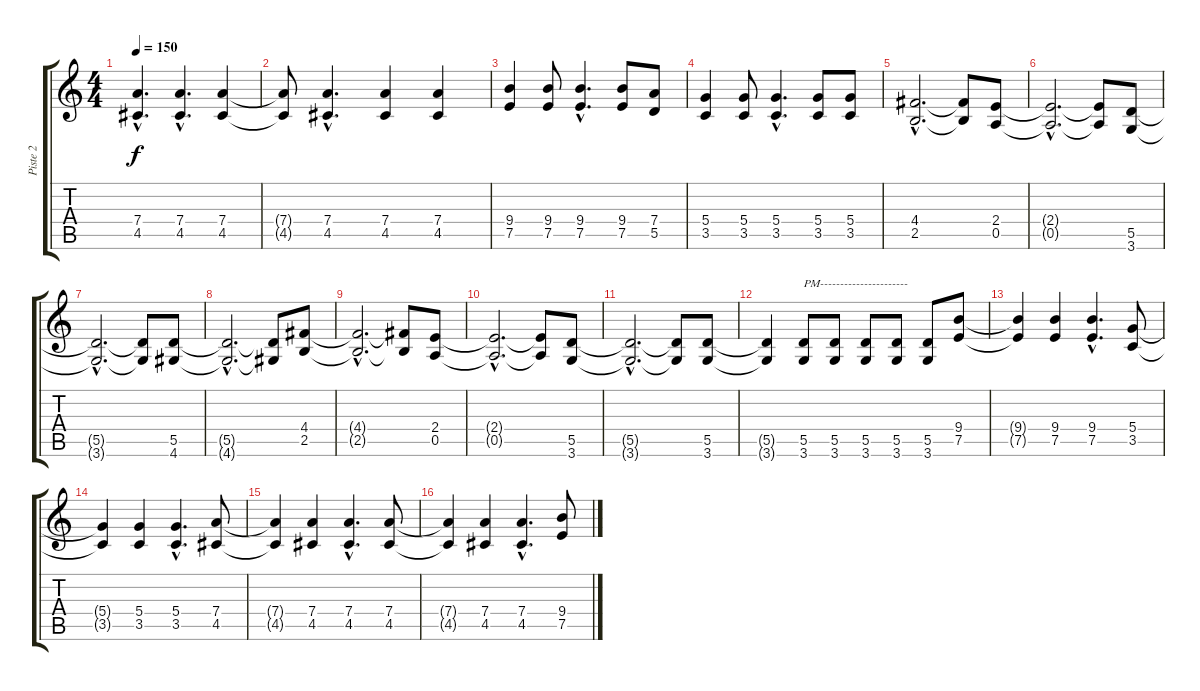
\track ("Piste 2" "Piste 2") {instrument overdrivenguitar}
\staff {score tabs}
\tuning (E4 B3 G3 D3 A2 E2) {hide}
\ts (4 4)
\tempo 150
\clef g2
\ks c
(7.4{hac} 4.5{hac}).4{d dy f} (7.4{hac} 4.5{hac}).4{d} (7.4 4.5).4 |
(7.4{t} 4.5{t}).8 (7.4{hac} 4.5{hac}).4{d} (7.4 4.5).4 (7.4 4.5).4 |
(9.4 7.5).4 (9.4 7.5).8 (9.4{hac} 7.5{hac}).4{d} (9.4 7.5).8 (7.4 5.5).8 |
(5.4 3.5).4 (5.4 3.5).8 (5.4{hac} 3.5{hac}).4{d} (5.4 3.5).8 (5.4 3.5).8 |
(4.4{hac} 2.5{hac}).2{d} (4.4{t} 2.5{t}).8 (2.4 0.5).8 |
(2.4{hac t} 0.5{hac t}).2{d} (2.4{t} 0.5{t}).8 (5.5 3.6).8 |
(5.5{hac t} 3.6{hac t}).2{d} (5.5{t} 3.6{t}).8 (5.5 4.6).8 |
(5.5{hac t} 4.6{hac t}).2{d} (5.5{t} 4.6{t}).8 (4.4 2.5).8 |
(4.4{hac t} 2.5{hac t}).2{d} (4.4{t} 2.5{t}).8 (2.4 0.5).8 |
(2.4{hac t} 0.5{hac t}).2{d} (2.4{t} 0.5{t}).8 (5.5 3.6).8 |
(5.5{hac t} 3.6{hac t}).2{d} (5.5{t} 3.6{t}).8 (5.5 3.6).8 |
(5.5{t} 3.6{t}).4 (5.5 3.6).8{txt "PM----------------------"} (5.5 3.6).8 (5.5 3.6).8 (5.5 3.6).8 (5.5 3.6).8 (9.4 7.5).8 |
(9.4{t} 7.5{t}).4 (9.4 7.5).4 (9.4{hac} 7.5{hac}).4{d} (5.4 3.5).8 |
(5.4{t} 3.5{t}).4 (5.4 3.5).4 (5.4{hac} 3.5{hac}).4{d} (7.4 4.5).8 |
(7.4{t} 4.5{t}).4 (7.4 4.5).4 (7.4{hac} 4.5{hac}).4{d} (7.4 4.5).8 |
(7.4{t} 4.5{t}).4 (7.4 4.5).4 (7.4{hac} 4.5{hac}).4{d} (9.4 7.5).8
